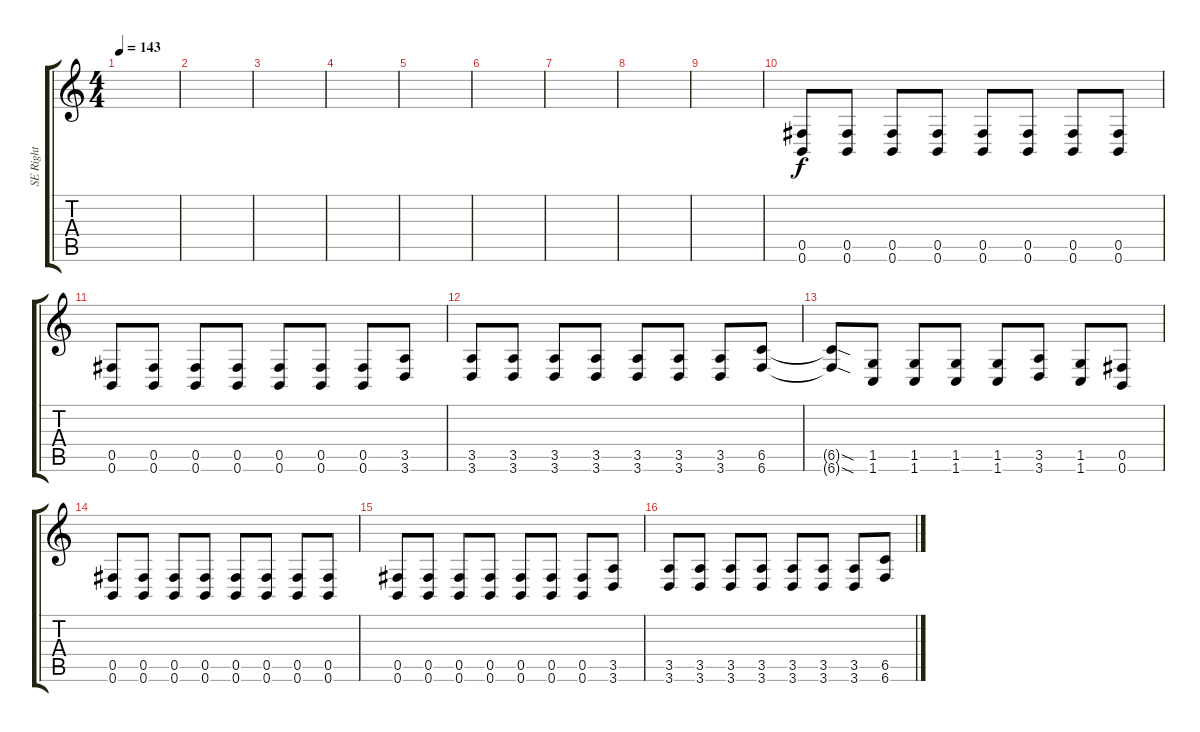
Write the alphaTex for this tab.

\track ("SE Right" "SE Right") {instrument distortionguitar}
\staff {score tabs}
\tuning (Db4 Ab3 E3 B2 Gb2 B1) {hide}
\ts (4 4)
\tempo 143
\clef g2
\ks c
|
|
|
|
|
|
|
|
|
(0.5 0.6).8 (0.5 0.6).8 (0.5 0.6).8 (0.5 0.6).8 (0.5 0.6).8 (0.5 0.6).8 (0.5 0.6).8 (0.5 0.6).8 |
(0.5 0.6).8 (0.5 0.6).8 (0.5 0.6).8 (0.5 0.6).8 (0.5 0.6).8 (0.5 0.6).8 (0.5 0.6).8 (3.5 3.6).8 |
(3.5 3.6).8 (3.5 3.6).8 (3.5 3.6).8 (3.5 3.6).8 (3.5 3.6).8 (3.5 3.6).8 (3.5 3.6).8 (6.5 6.6).8 |
(6.5{sod t} 6.6{sod t}).8 (1.5 1.6).8 (1.5 1.6).8 (1.5 1.6).8 (1.5 1.6).8 (3.5 3.6).8 (1.5 1.6).8 (0.5 0.6).8 |
(0.5 0.6).8 (0.5 0.6).8 (0.5 0.6).8 (0.5 0.6).8 (0.5 0.6).8 (0.5 0.6).8 (0.5 0.6).8 (0.5 0.6).8 |
(0.5 0.6).8 (0.5 0.6).8 (0.5 0.6).8 (0.5 0.6).8 (0.5 0.6).8 (0.5 0.6).8 (0.5 0.6).8 (3.5 3.6).8 |
(3.5 3.6).8 (3.5 3.6).8 (3.5 3.6).8 (3.5 3.6).8 (3.5 3.6).8 (3.5 3.6).8 (3.5 3.6).8 (6.5 6.6).8
